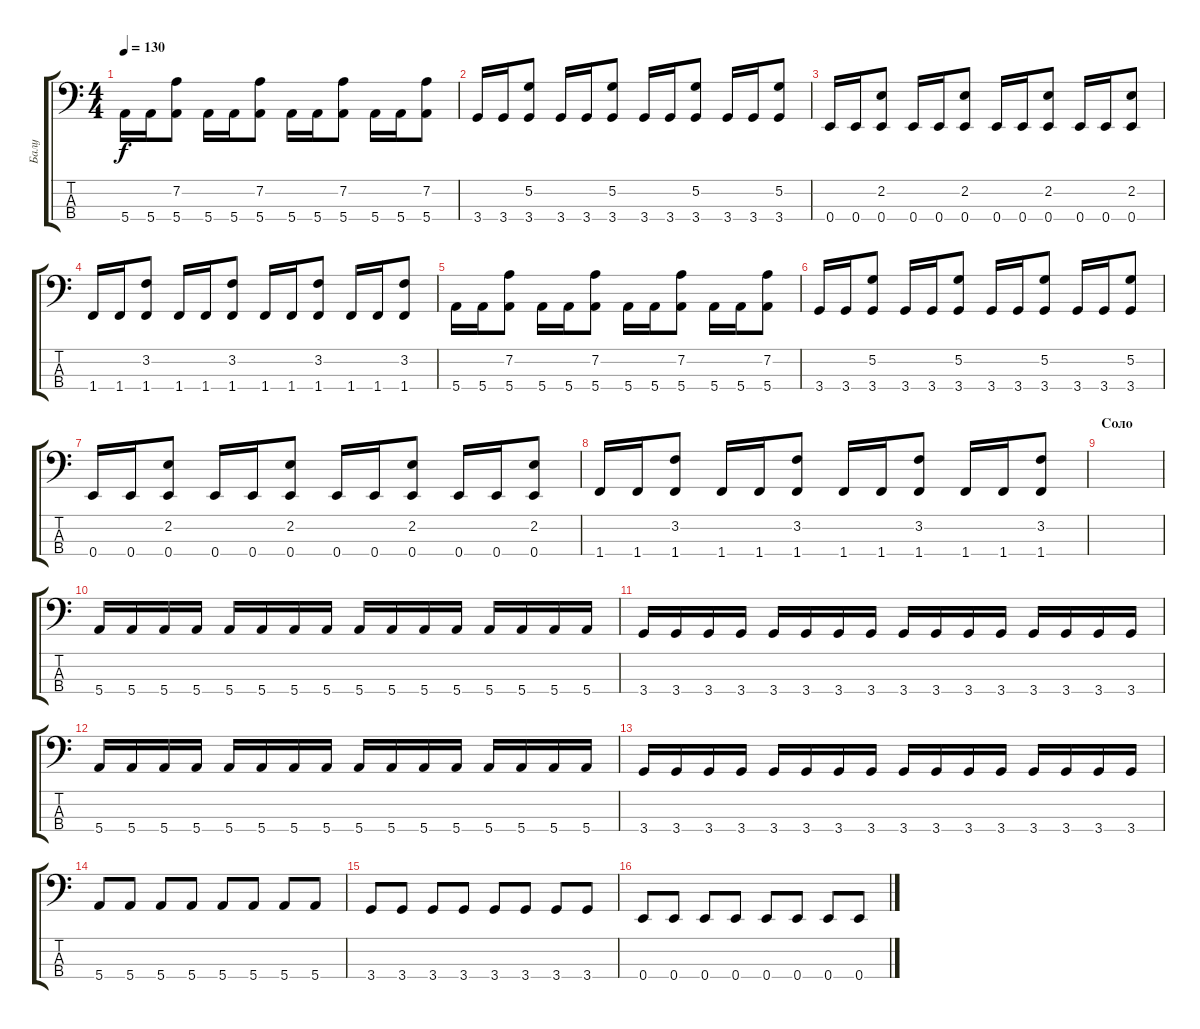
\track ("Балу" "Балу") {instrument synthbass2}
\staff {score tabs}
\tuning (G2 D2 A1 E1) {hide}
\ts (4 4)
\tempo 130
\clef f4
\ks c
5.4.16{dy f} 5.4.16 (7.2 5.4).8 5.4.16 5.4.16 (7.2 5.4).8 5.4.16 5.4.16 (7.2 5.4).8 5.4.16 5.4.16 (7.2 5.4).8 |
3.4.16 3.4.16 (5.2 3.4).8 3.4.16 3.4.16 (5.2 3.4).8 3.4.16 3.4.16 (5.2 3.4).8 3.4.16 3.4.16 (5.2 3.4).8 |
0.4.16 0.4.16 (2.2 0.4).8 0.4.16 0.4.16 (2.2 0.4).8 0.4.16 0.4.16 (2.2 0.4).8 0.4.16 0.4.16 (2.2 0.4).8 |
1.4.16 1.4.16 (3.2 1.4).8 1.4.16 1.4.16 (3.2 1.4).8 1.4.16 1.4.16 (3.2 1.4).8 1.4.16 1.4.16 (3.2 1.4).8 |
5.4.16 5.4.16 (7.2 5.4).8 5.4.16 5.4.16 (7.2 5.4).8 5.4.16 5.4.16 (7.2 5.4).8 5.4.16 5.4.16 (7.2 5.4).8 |
3.4.16 3.4.16 (5.2 3.4).8 3.4.16 3.4.16 (5.2 3.4).8 3.4.16 3.4.16 (5.2 3.4).8 3.4.16 3.4.16 (5.2 3.4).8 |
0.4.16 0.4.16 (2.2 0.4).8 0.4.16 0.4.16 (2.2 0.4).8 0.4.16 0.4.16 (2.2 0.4).8 0.4.16 0.4.16 (2.2 0.4).8 |
1.4.16 1.4.16 (3.2 1.4).8 1.4.16 1.4.16 (3.2 1.4).8 1.4.16 1.4.16 (3.2 1.4).8 1.4.16 1.4.16 (3.2 1.4).8 |
\section ("" "Соло")
|
5.4.16 5.4.16 5.4.16 5.4.16 5.4.16 5.4.16 5.4.16 5.4.16 5.4.16 5.4.16 5.4.16 5.4.16 5.4.16 5.4.16 5.4.16 5.4.16 |
3.4.16 3.4.16 3.4.16 3.4.16 3.4.16 3.4.16 3.4.16 3.4.16 3.4.16 3.4.16 3.4.16 3.4.16 3.4.16 3.4.16 3.4.16 3.4.16 |
5.4.16 5.4.16 5.4.16 5.4.16 5.4.16 5.4.16 5.4.16 5.4.16 5.4.16 5.4.16 5.4.16 5.4.16 5.4.16 5.4.16 5.4.16 5.4.16 |
3.4.16 3.4.16 3.4.16 3.4.16 3.4.16 3.4.16 3.4.16 3.4.16 3.4.16 3.4.16 3.4.16 3.4.16 3.4.16 3.4.16 3.4.16 3.4.16 |
5.4.8 5.4.8 5.4.8 5.4.8 5.4.8 5.4.8 5.4.8 5.4.8 |
3.4.8 3.4.8 3.4.8 3.4.8 3.4.8 3.4.8 3.4.8 3.4.8 |
0.4.8 0.4.8 0.4.8 0.4.8 0.4.8 0.4.8 0.4.8 0.4.8
